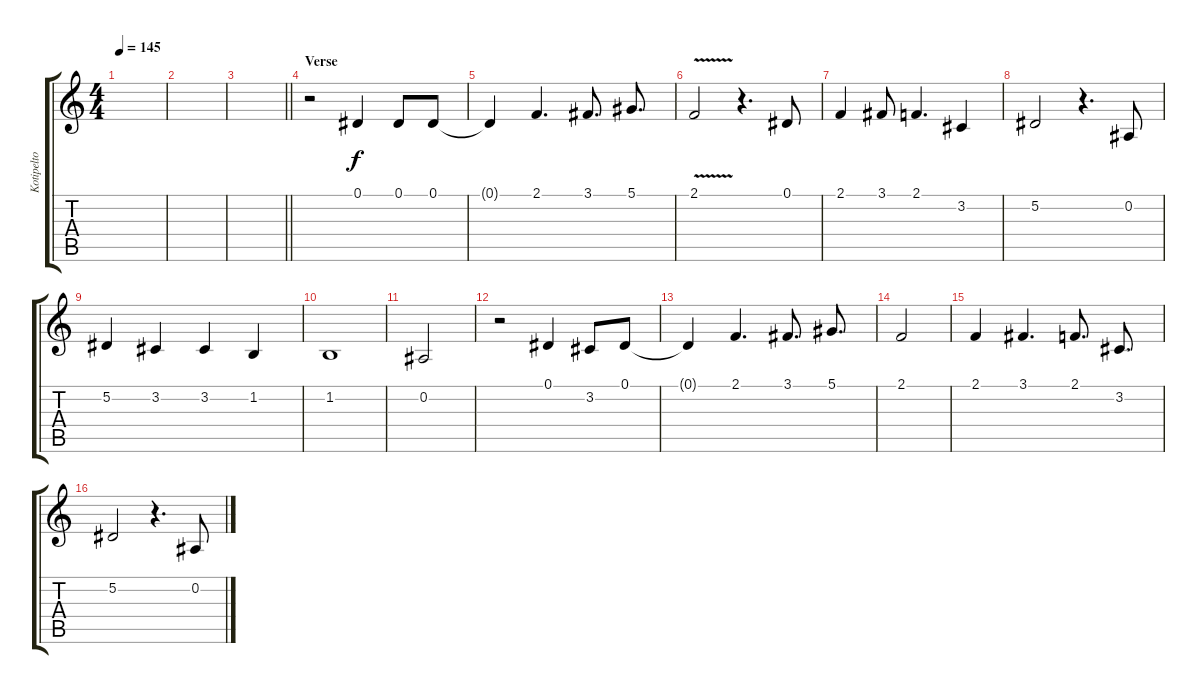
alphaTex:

\track ("Kotipelto" "Kotipelto") {instrument lead6voice}
\staff {score tabs}
\tuning (Eb4 Bb3 Gb3 Db3 Ab2 Eb2) {hide}
\ts (4 4)
\tempo 145
\clef g2
\ks c
|
|
\barLineRight lightlight
|
\section ("" "Verse")
r.2 0.1.4 0.1.8 0.1.8 |
0.1{t}.4 2.1.4{d} 3.1.8{d} 5.1.8{d} |
2.1{v}.2 r.4{d} 0.1.8 |
2.1.4 3.1.8 2.1.4{d} 3.2.4 |
5.2.2 r.4{d} 0.2.8 |
5.2.4 3.2.4 3.2.4 1.2.4 |
1.2.1 |
0.2.2 |
r.2 0.1.4 3.2.8 0.1.8 |
0.1{t}.4 2.1.4{d} 3.1.8{d} 5.1.8{d} |
2.1.2 |
2.1.4 3.1.4{d} 2.1.8{d} 3.2.8{d} |
5.2.2 r.4{d} 0.2.8
